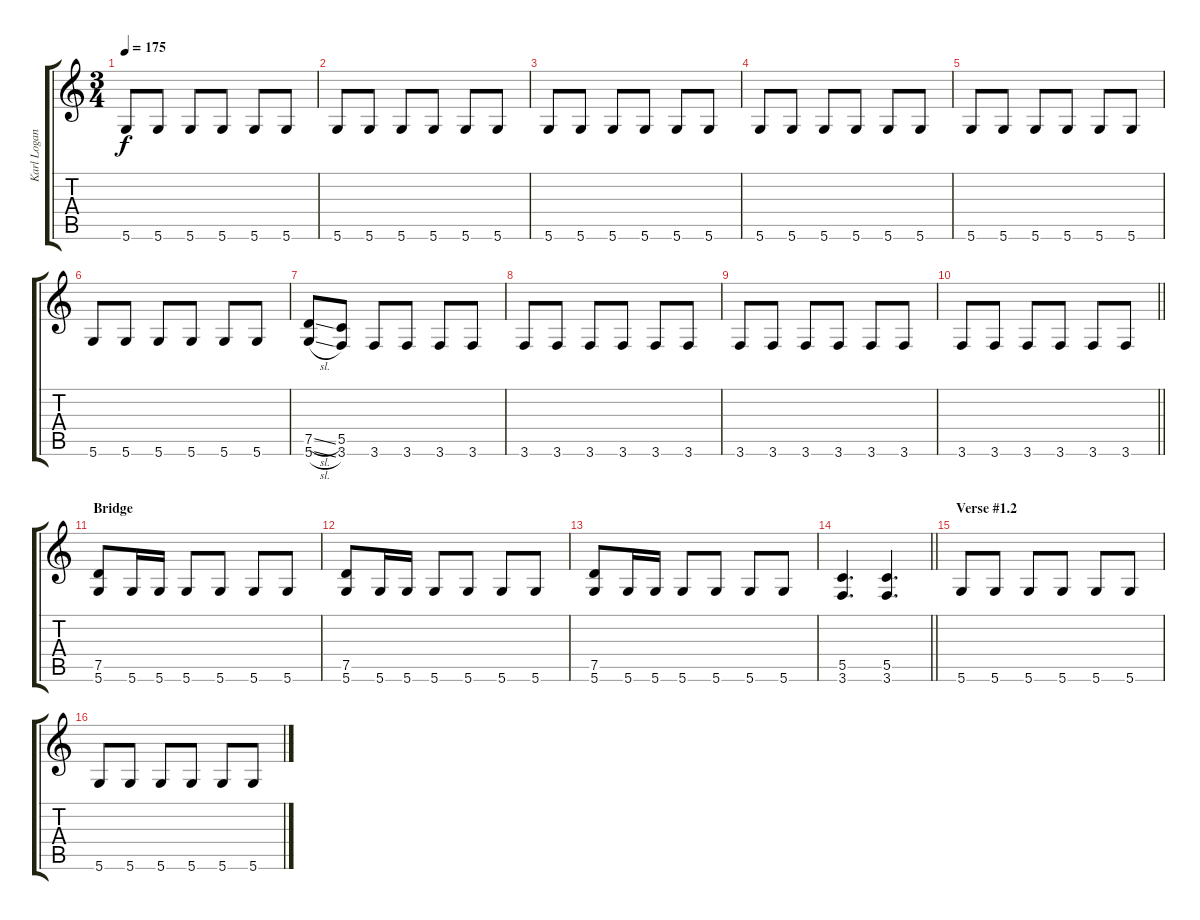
\track ("Karl Logan" "Karl Logan") {instrument distortionguitar}
\staff {score tabs}
\tuning (D4 A3 F3 C3 G2 D2) {hide}
\ts (3 4)
\tempo 175
\clef g2
\ks c
5.6.8{dy f} 5.6.8 5.6.8 5.6.8 5.6.8 5.6.8 |
5.6.8 5.6.8 5.6.8 5.6.8 5.6.8 5.6.8 |
5.6.8 5.6.8 5.6.8 5.6.8 5.6.8 5.6.8 |
5.6.8 5.6.8 5.6.8 5.6.8 5.6.8 5.6.8 |
5.6.8 5.6.8 5.6.8 5.6.8 5.6.8 5.6.8 |
5.6.8 5.6.8 5.6.8 5.6.8 5.6.8 5.6.8 |
(7.5{sl} 5.6{sl}).8 (5.5 3.6).8 3.6.8 3.6.8 3.6.8 3.6.8 |
3.6.8 3.6.8 3.6.8 3.6.8 3.6.8 3.6.8 |
3.6.8 3.6.8 3.6.8 3.6.8 3.6.8 3.6.8 |
\barLineRight lightlight
3.6.8 3.6.8 3.6.8 3.6.8 3.6.8 3.6.8 |
\section ("" "Bridge")
(7.5 5.6).8 5.6.16 5.6.16 5.6.8 5.6.8 5.6.8 5.6.8 |
(7.5 5.6).8 5.6.16 5.6.16 5.6.8 5.6.8 5.6.8 5.6.8 |
(7.5 5.6).8 5.6.16 5.6.16 5.6.8 5.6.8 5.6.8 5.6.8 |
\barLineRight lightlight
(5.5 3.6).4{d} (5.5 3.6).4{d} |
\section ("" "Verse #1.2")
5.6.8 5.6.8 5.6.8 5.6.8 5.6.8 5.6.8 |
5.6.8 5.6.8 5.6.8 5.6.8 5.6.8 5.6.8
